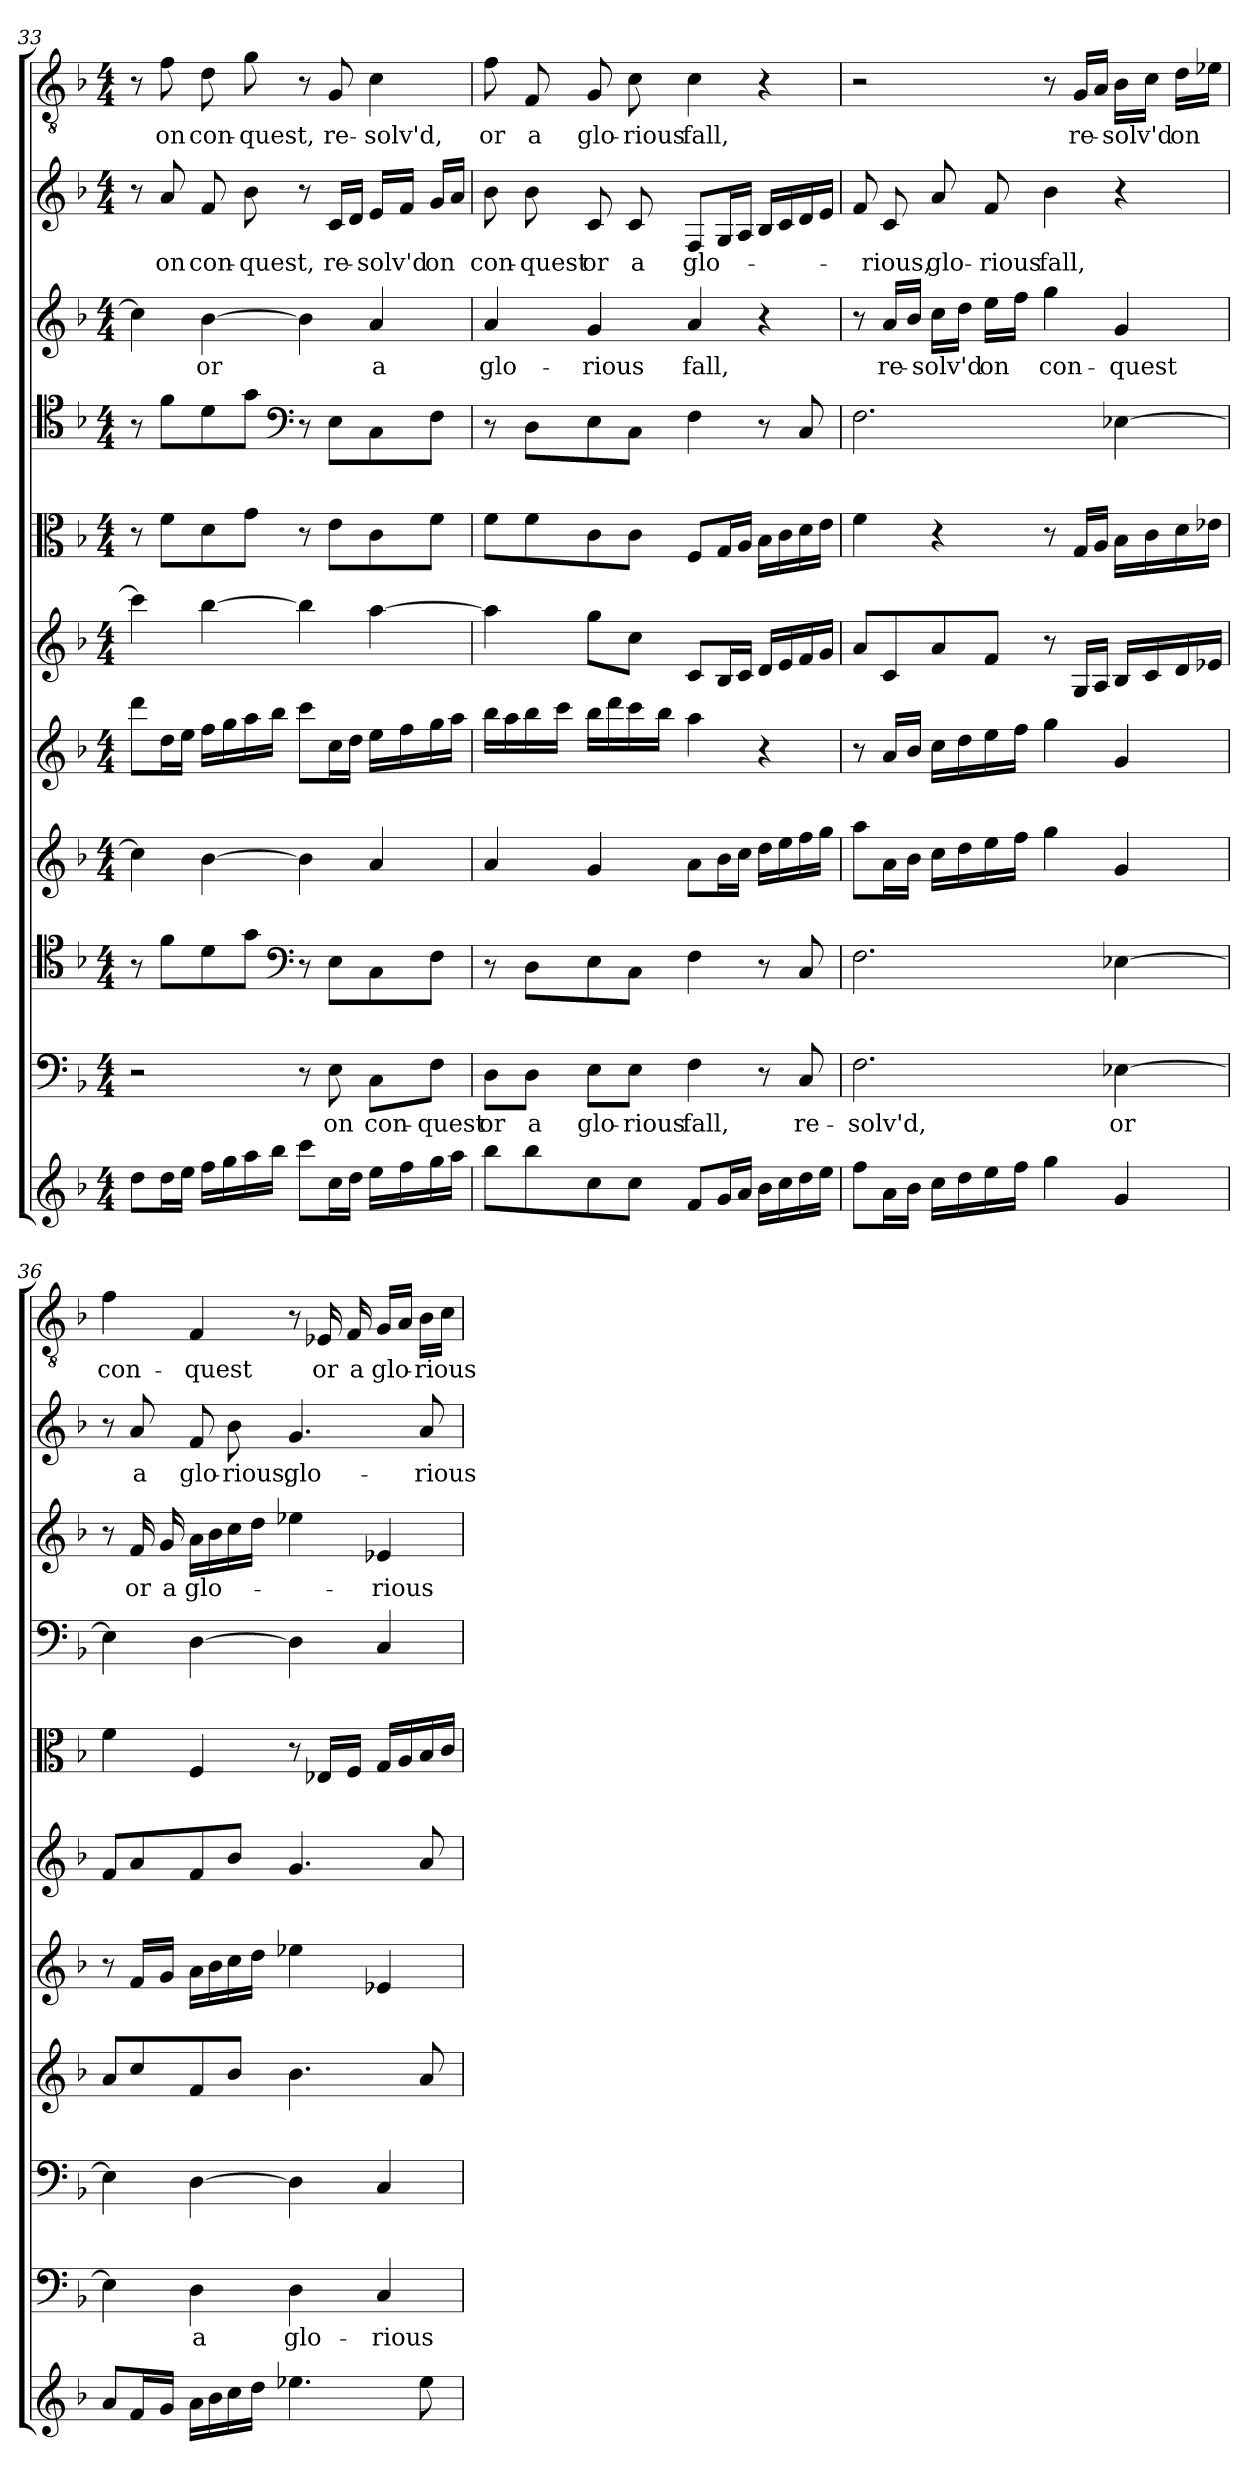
**kern	**kern	**text	**kern	**kern	**kern	**kern	**kern	**kern	**kern	**text	**kern	**text	**kern	**text
*part11	*part10	*part10	*part9	*part8	*part7	*part6	*part5	*part4	*part3	*part3	*part2	*part2	*part1	*part1
*staff11	*staff10	*staff10	*staff9	*staff8	*staff7	*staff6	*staff5	*staff4	*staff3	*staff3	*staff2	*staff2	*staff1	*staff1
*clefG2	*clefF4	*	*clefC4	*clefG2	*clefG2	*clefG2	*clefC3	*clefC4	*clefG2	*	*clefG2	*	*clefGv2	*
*k[b-]	*k[b-]	*	*k[b-]	*k[b-]	*k[b-]	*k[b-]	*k[b-]	*k[b-]	*k[b-]	*	*k[b-]	*	*k[b-]	*
*F:	*F:	*	*F:	*F:	*F:	*F:	*F:	*F:	*F:	*	*F:	*	*F:	*
*M4/4	*M4/4	*	*M4/4	*M4/4	*M4/4	*M4/4	*M4/4	*M4/4	*M4/4	*	*M4/4	*	*M4/4	*
=33	=33	=33	=33	=33	=33	=33	=33	=33	=33	=33	=33	=33	=33	=33
8dd\L	2r	.	8r	4cc\]	8ddd\L	4ccc\]	8r	8r	4cc\]	.	8r	.	8r	.
16dd\L	.	.	8f\L	.	16dd\L	.	8f\L	8f\L	.	.	8a/	on	8f\	on
16ee\JJ	.	.	.	.	16ee\JJ	.	.	.	.	.	.	.	.	.
16ff\LL	.	.	8d\	[4b-\	16ff\LL	[4bb-\	8d\	8d\	[4b-\	or	8f/	con-	8d\	con-
16gg\	.	.	.	.	16gg\	.	.	.	.	.	.	.	.	.
16aa\	.	.	8g\J	.	16aa\	.	8g\J	8g\J	.	.	8b-\	-quest,	8g\	-quest,
16bb-\JJ	.	.	.	.	16bb-\JJ	.	.	.	.	.	.	.	.	.
*	*	*	*clefF4	*	*	*	*	*clefF4	*	*	*	*	*	*
8ccc\L	8r	.	8r	4b-\]	8ccc\L	4bb-\]	8r	8r	4b-\]	.	8r	.	8r	.
16cc\L	8E\	on	8E\L	.	16cc\L	.	8e\L	8E\L	.	.	16c/LL	re-	8G/	re-
16dd\JJ	.	.	.	.	16dd\JJ	.	.	.	.	.	16d/JJ	.	.	.
16ee\LL	8C\L	con-	8C\	4a/	16ee\LL	[4aa\	8c\	8C\	4a/	a	16e/LL	-solv'd	4c\	-solv'd,
16ff\	.	.	.	.	16ff\	.	.	.	.	.	16f/JJ	.	.	.
16gg\	8F\J	-quest	8F\J	.	16gg\	.	8f\J	8F\J	.	.	16g/LL	on	.	.
16aa\JJ	.	.	.	.	16aa\JJ	.	.	.	.	.	16a/JJ	.	.	.
=34	=34	=34	=34	=34	=34	=34	=34	=34	=34	=34	=34	=34	=34	=34
8bb-\L	8D\L	or	8r	4a/	16bb-\LL	4aa\]	8f\L	8r	4a/	glo-	8b-\	con-	8f\	or
.	.	.	.	.	16aa\	.	.	.	.	.	.	.	.	.
8bb-\	8D\J	a	8D\L	.	16bb-\	.	8f\	8D\L	.	.	8b-\	-quest	8F/	a
.	.	.	.	.	16ccc\JJ	.	.	.	.	.	.	.	.	.
8cc\	8E\L	glo-	8E\	4g/	16bb-\LL	8gg\L	8c\	8E\	4g/	-rious	8c/	or	8G/	glo-
.	.	.	.	.	16ddd\	.	.	.	.	.	.	.	.	.
8cc\J	8E\J	-rious	8C\J	.	16ccc\	8cc\J	8c\J	8C\J	.	.	8c/	a	8c\	-rious
.	.	.	.	.	16bb-\JJ	.	.	.	.	.	.	.	.	.
8f/L	4F\	fall,	4F\	8a\L	4aa\	8c/L	8F/L	4F\	4a/	fall,	8F/L	glo-	4c\	fall,
16g/L	.	.	.	16b-\L	.	16B-/L	16G/L	.	.	.	16G/L	.	.	.
16a/JJ	.	.	.	16cc\JJ	.	16c/JJ	16A/JJ	.	.	.	16A/JJ	.	.	.
16b-\LL	8r	.	8r	16dd\LL	4r	16d/LL	16B-\LL	8r	4r	.	16B-/LL	.	4r	.
16cc\	.	.	.	16ee\	.	16e/	16c\	.	.	.	16c/	.	.	.
16dd\	8C/	re-	8C/	16ff\	.	16f/	16d\	8C/	.	.	16d/	.	.	.
16ee\JJ	.	.	.	16gg\JJ	.	16g/JJ	16e\JJ	.	.	.	16e/JJ	.	.	.
=35	=35	=35	=35	=35	=35	=35	=35	=35	=35	=35	=35	=35	=35	=35
8ff\L	2.F\	-solv'd,	2.F\	8aa\L	8r	8a/L	4f\	2.F\	8r	.	8f/	.	2r	.
16a\L	.	.	.	16a\L	16a/LL	8c/	.	.	16a/LL	re-	8c/	-rious,	.	.
16b-\JJ	.	.	.	16b-\JJ	16b-/JJ	.	.	.	16b-/JJ	.	.	.	.	.
16cc\LL	.	.	.	16cc\LL	16cc\LL	8a/	4r	.	16cc\LL	-solv'd	8a/	glo-	.	.
16dd\	.	.	.	16dd\	16dd\	.	.	.	16dd\JJ	.	.	.	.	.
16ee\	.	.	.	16ee\	16ee\	8f/J	.	.	16ee\LL	on	8f/	-rious	.	.
16ff\JJ	.	.	.	16ff\JJ	16ff\JJ	.	.	.	16ff\JJ	.	.	.	.	.
4gg\	.	.	.	4gg\	4gg\	8r	8r	.	4gg\	con-	4b-\	fall,	8r	.
.	.	.	.	.	.	16G/LL	16G/LL	.	.	.	.	.	16G/LL	re-
.	.	.	.	.	.	16A/JJ	16A/JJ	.	.	.	.	.	16A/JJ	.
4g/	[4E-X\	or	[4E-X\	4g/	4g/	16B-/LL	16B-\LL	[4E-X\	4g/	-quest	4r	.	16B-\LL	-solv'd
.	.	.	.	.	.	16c/	16c\	.	.	.	.	.	16c\JJ	.
.	.	.	.	.	.	16d/	16d\	.	.	.	.	.	16d\LL	on
.	.	.	.	.	.	16e-X/JJ	16e-X\JJ	.	.	.	.	.	16e-X\JJ	.
=36	=36	=36	=36	=36	=36	=36	=36	=36	=36	=36	=36	=36	=36	=36
8a/L	4E-\]	.	4E-\]	8a/L	8r	8f/L	4f\	4E-\]	8r	.	8r	.	4f\	con-
16f/L	.	.	.	8cc/	16f/LL	8a/	.	.	16f/	or	8a/	a	.	.
16g/JJ	.	.	.	.	16g/JJ	.	.	.	16g/	a	.	.	.	.
16a\LL	4D\	a	[4D\	8f/	16a\LL	8f/	4F/	[4D\	16a\LL	glo-	8f/	glo-	4F/	-quest
16b-\	.	.	.	.	16b-\	.	.	.	16b-\	.	.	.	.	.
16cc\	.	.	.	8b-/J	16cc\	8b-/J	.	.	16cc\	.	8b-\	-rious,	.	.
16dd\JJ	.	.	.	.	16dd\JJ	.	.	.	16dd\JJ	.	.	.	.	.
4.ee-X\	4D\	glo-	4D\]	4.b-\	4ee-X\	4.g/	8r	4D\]	4ee-X\	.	4.g/	glo-	8r	.
.	.	.	.	.	.	.	16E-X/LL	.	.	.	.	.	16E-X/	or
.	.	.	.	.	.	.	16F/JJ	.	.	.	.	.	16F/	a
.	4C/	-rious	4C/	.	4e-X/	.	16G/LL	4C/	4e-X/	-rious	.	.	16G/LL	glo-
.	.	.	.	.	.	.	16A/	.	.	.	.	.	16A/JJ	.
8ee-\	.	.	.	8a/	.	8a/	16B-/	.	.	.	8a/	-rious	16B-\LL	-rious
.	.	.	.	.	.	.	16c/JJ	.	.	.	.	.	16c\JJ	.
=	=	=	=	=	=	=	=	=	=	=	=	=	=	=
*-	*-	*-	*-	*-	*-	*-	*-	*-	*-	*-	*-	*-	*-	*-
